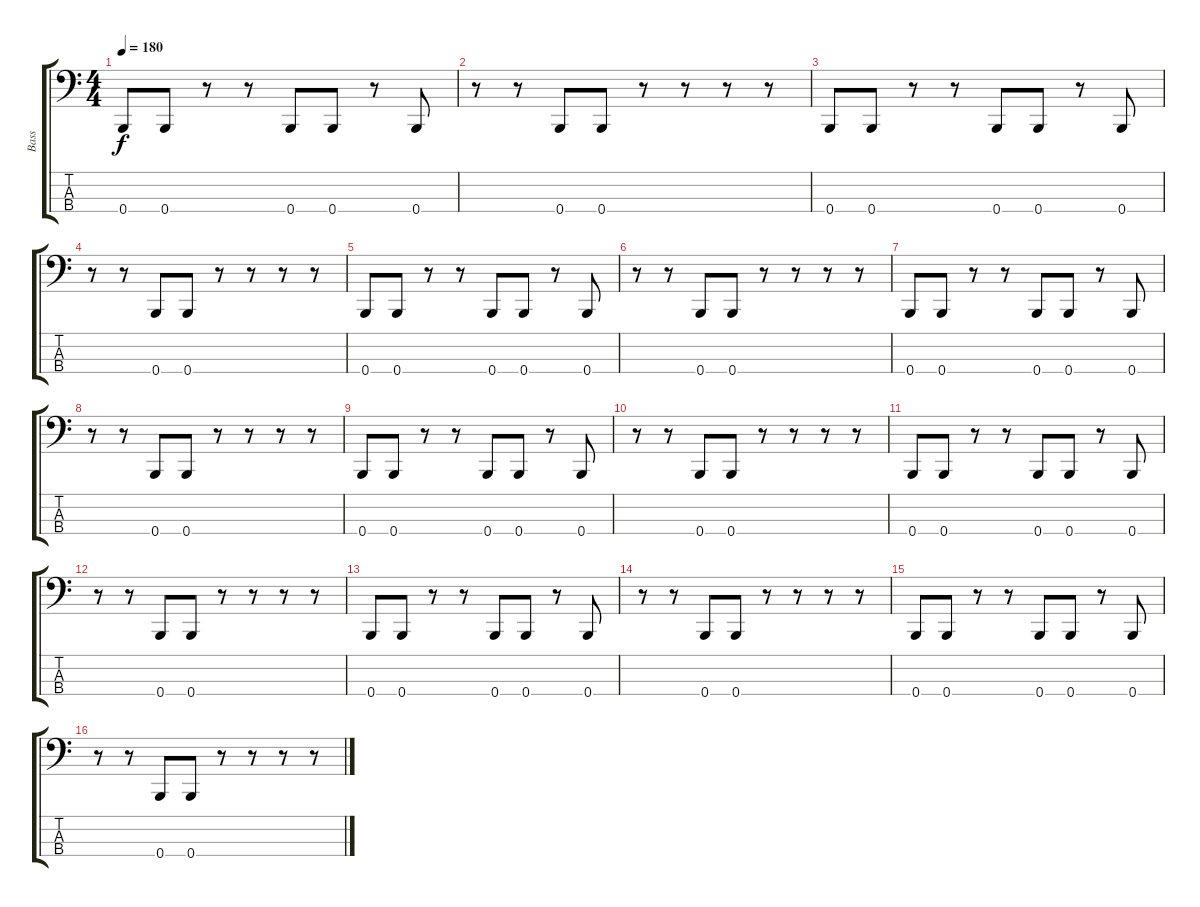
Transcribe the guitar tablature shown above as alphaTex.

\track ("Bass" "Bass") {instrument electricbasspick}
\staff {score tabs}
\tuning (E2 B1 Gb1 B0) {hide}
\ts (4 4)
\tempo 180
\clef f4
\ks c
0.4.8{dy f} 0.4.8 r.8 r.8 0.4.8 0.4.8 r.8 0.4.8 |
r.8 r.8 0.4.8 0.4.8 r.8 r.8 r.8 r.8 |
0.4.8 0.4.8 r.8 r.8 0.4.8 0.4.8 r.8 0.4.8 |
r.8 r.8 0.4.8 0.4.8 r.8 r.8 r.8 r.8 |
0.4.8 0.4.8 r.8 r.8 0.4.8 0.4.8 r.8 0.4.8 |
r.8 r.8 0.4.8 0.4.8 r.8 r.8 r.8 r.8 |
0.4.8 0.4.8 r.8 r.8 0.4.8 0.4.8 r.8 0.4.8 |
r.8 r.8 0.4.8 0.4.8 r.8 r.8 r.8 r.8 |
0.4.8 0.4.8 r.8 r.8 0.4.8 0.4.8 r.8 0.4.8 |
r.8 r.8 0.4.8 0.4.8 r.8 r.8 r.8 r.8 |
0.4.8 0.4.8 r.8 r.8 0.4.8 0.4.8 r.8 0.4.8 |
r.8 r.8 0.4.8 0.4.8 r.8 r.8 r.8 r.8 |
0.4.8 0.4.8 r.8 r.8 0.4.8 0.4.8 r.8 0.4.8 |
r.8 r.8 0.4.8 0.4.8 r.8 r.8 r.8 r.8 |
0.4.8 0.4.8 r.8 r.8 0.4.8 0.4.8 r.8 0.4.8 |
r.8 r.8 0.4.8 0.4.8 r.8 r.8 r.8 r.8
